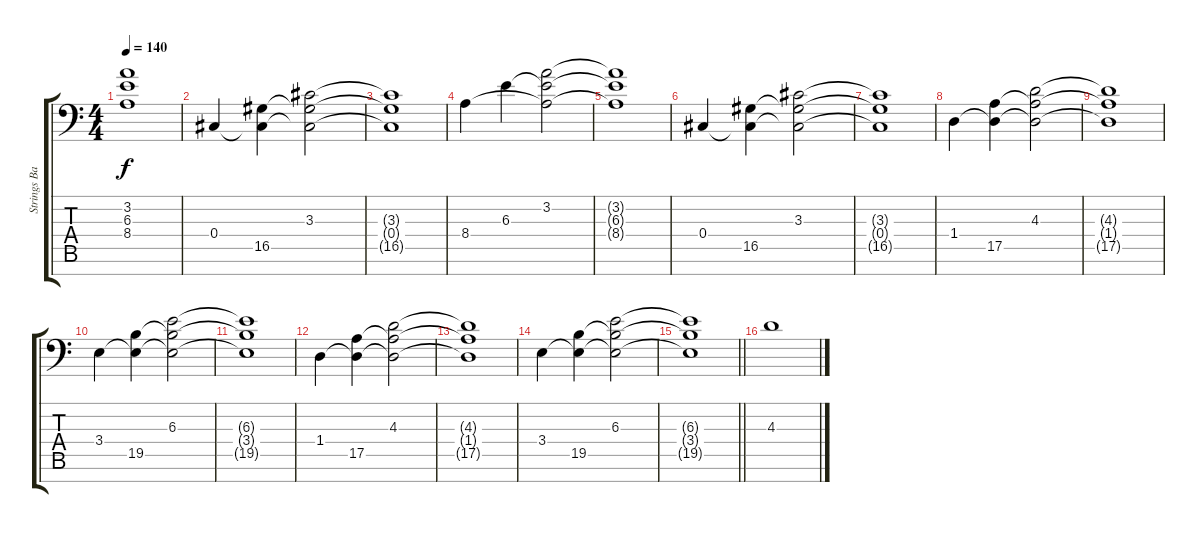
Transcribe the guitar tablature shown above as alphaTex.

\track ("Strings Back" "Strings Ba") {instrument stringensemble1}
\staff {score tabs}
\tuning (Eb5 Gb4 Bb3 Db3 E2 G1 C1) {hide}
\ts (4 4)
\tempo 140
\clef f4
\ks c
(3.2{t} 6.3{t} 8.4{t}).1{dy f} |
0.4.4 (0.4{t} 16.5).4 (3.3 0.4{t} 16.5{t}).2 |
(3.3{t} 0.4{t} 16.5{t}).1 |
8.4.4 6.3.4 (3.2 6.3{t} 8.4{t}).2 |
(3.2{t} 6.3{t} 8.4{t}).1 |
0.4.4 (0.4{t} 16.5).4 (3.3 0.4{t} 16.5{t}).2 |
(3.3{t} 0.4{t} 16.5{t}).1 |
1.4.4 (1.4{t} 17.5).4 (4.3 1.4{t} 17.5{t}).2 |
(4.3{t} 1.4{t} 17.5{t}).1 |
3.4.4 (3.4{t} 19.5).4 (6.3 3.4{t} 19.5{t}).2 |
(6.3{t} 3.4{t} 19.5{t}).1 |
1.4.4 (1.4{t} 17.5).4 (4.3 1.4{t} 17.5{t}).2 |
(4.3{t} 1.4{t} 17.5{t}).1 |
3.4.4 (3.4{t} 19.5).4 (6.3 3.4{t} 19.5{t}).2 |
\barLineRight lightlight
(6.3{t} 3.4{t} 19.5{t}).1 |
4.3.1
